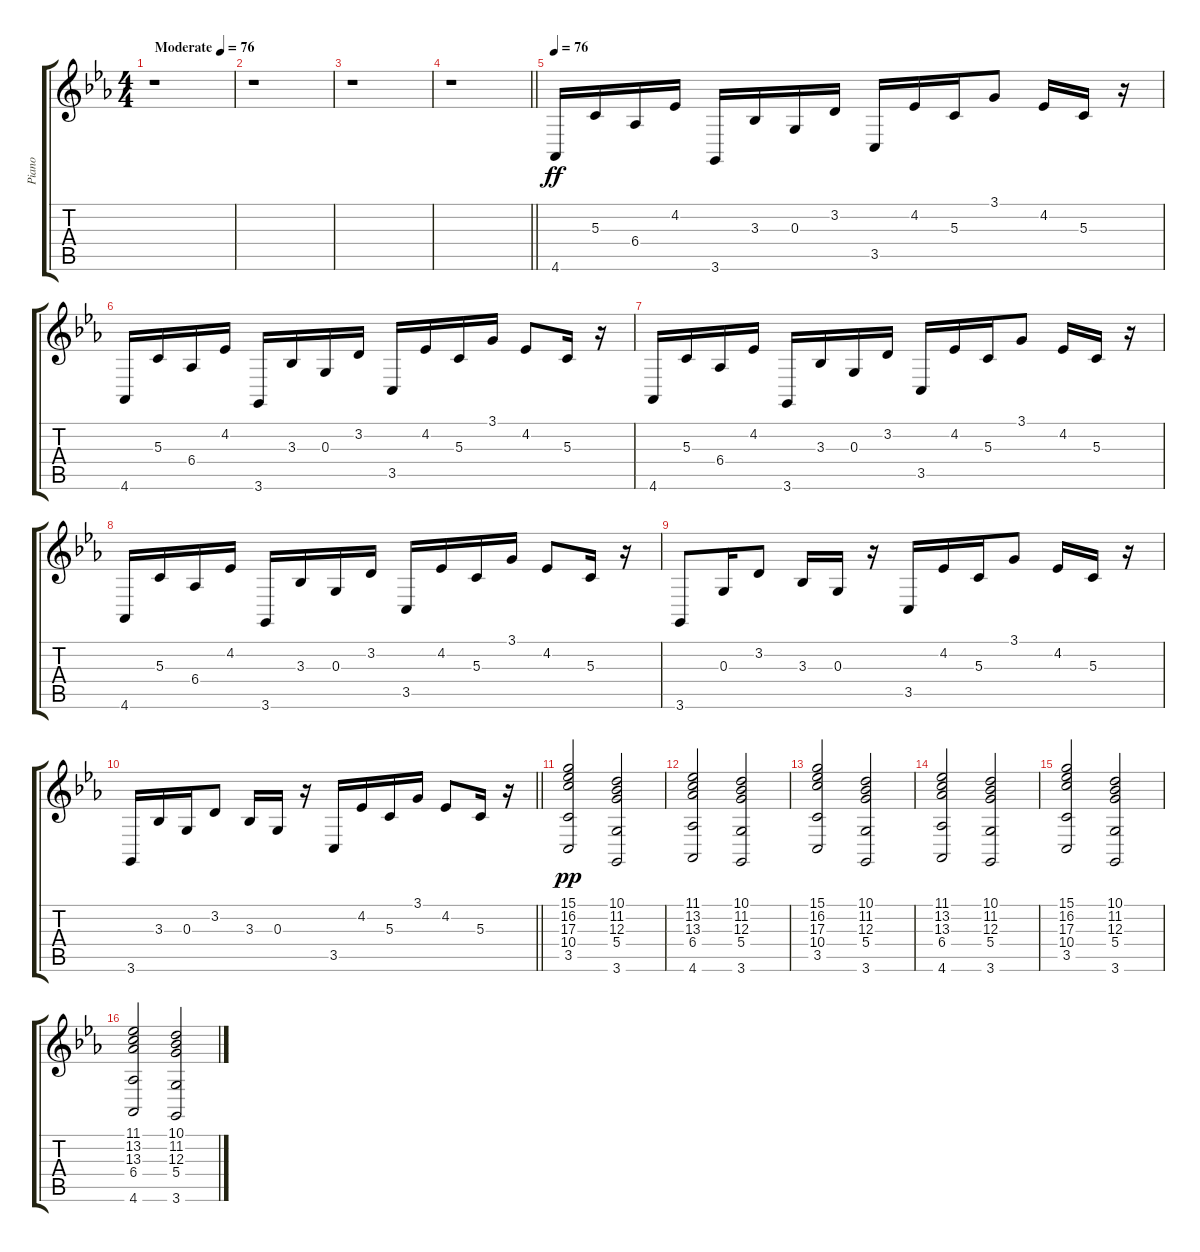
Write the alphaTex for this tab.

\track ("Piano" "Piano") {instrument acousticgrandpiano}
\staff {score tabs}
\tuning (E4 B3 G3 D3 A2 E2) {hide}
\ts (4 4)
\tempo (76 "Moderate")
\tempo 69
\tempo (76 "Moderate")
\clef g2
\ks cminor
r.1{dy ff instrument acousticgrandpiano} |
r.1 |
r.1 |
\barLineRight lightlight
r.1 |
\tempo 76
4.6.16 5.3.16 6.4.16 4.2.16 3.6.16 3.3.16 0.3.16 3.2.16 3.5.16 4.2.16 5.3.16 3.1.8 4.2.16 5.3.16 r.16 |
4.6.16 5.3.16 6.4.16 4.2.16 3.6.16 3.3.16 0.3.16 3.2.16 3.5.16 4.2.16 5.3.16 3.1.16 4.2.8 5.3.16 r.16 |
4.6.16 5.3.16 6.4.16 4.2.16 3.6.16 3.3.16 0.3.16 3.2.16 3.5.16 4.2.16 5.3.16 3.1.8 4.2.16 5.3.16 r.16 |
4.6.16 5.3.16 6.4.16 4.2.16 3.6.16 3.3.16 0.3.16 3.2.16 3.5.16 4.2.16 5.3.16 3.1.16 4.2.8 5.3.16 r.16 |
3.6.8 0.3.16 3.2.8 3.3.16 0.3.16 r.16 3.5.16 4.2.16 5.3.16 3.1.8 4.2.16 5.3.16 r.16 |
\barLineRight lightlight
3.6.16 3.3.16 0.3.16 3.2.8 3.3.16 0.3.16 r.16 3.5.16 4.2.16 5.3.16 3.1.16 4.2.8 5.3.16 r.16{volume 13 balance 11 instrument electricpiano1} |
(15.1 16.2 17.3 10.4 3.5).2{dy pp} (10.1 11.2 12.3 5.4 3.6).2 |
(11.1 13.2 13.3 6.4 4.6).2 (10.1 11.2 12.3 5.4 3.6).2 |
(15.1 16.2 17.3 10.4 3.5).2 (10.1 11.2 12.3 5.4 3.6).2 |
(11.1 13.2 13.3 6.4 4.6).2 (10.1 11.2 12.3 5.4 3.6).2 |
(15.1 16.2 17.3 10.4 3.5).2 (10.1 11.2 12.3 5.4 3.6).2 |
(11.1 13.2 13.3 6.4 4.6).2 (10.1 11.2 12.3 5.4 3.6).2
